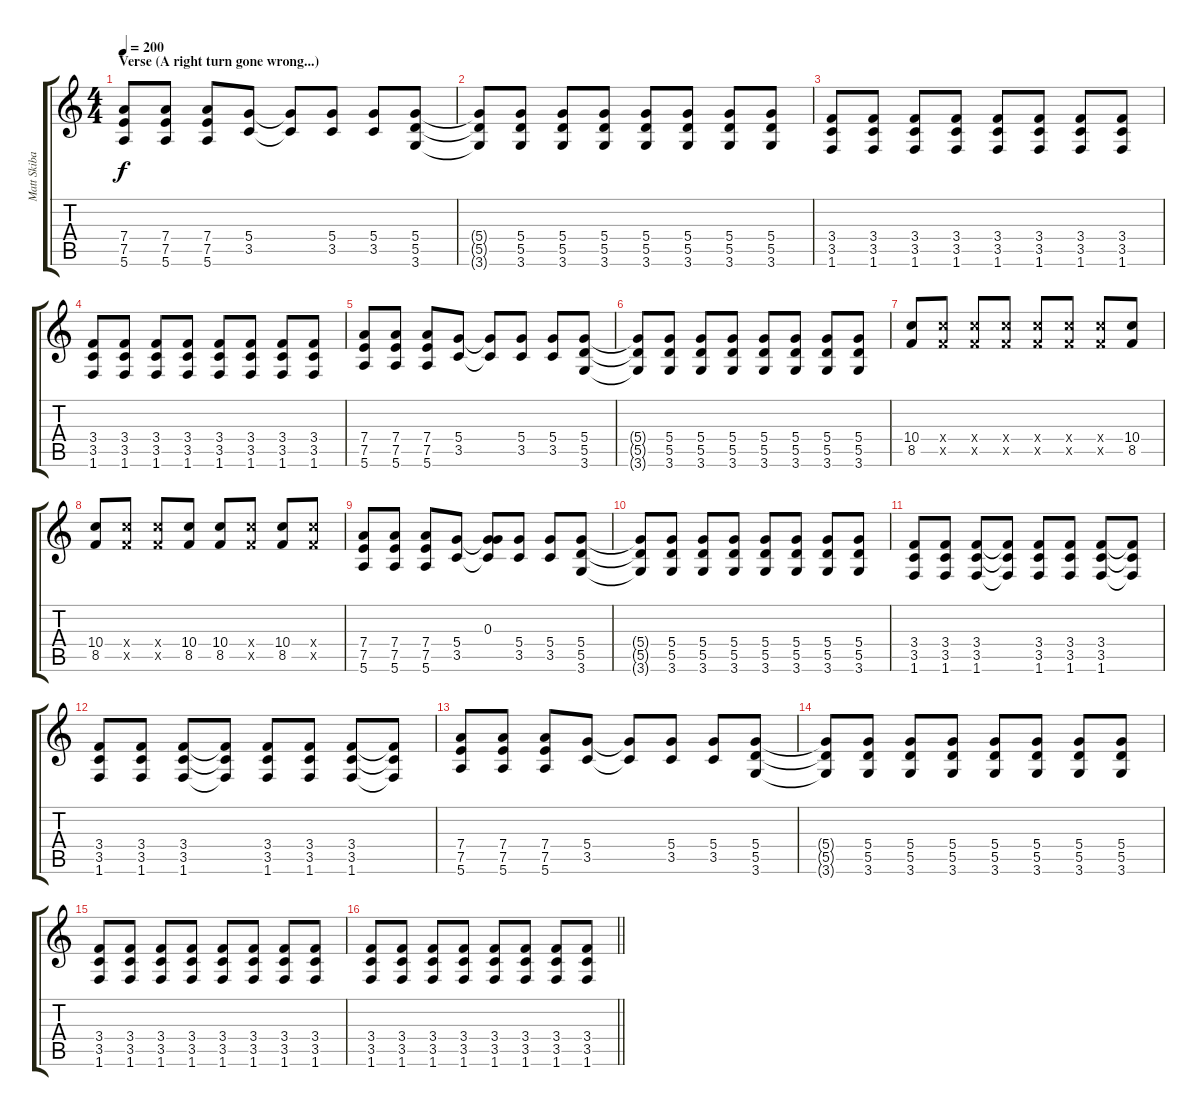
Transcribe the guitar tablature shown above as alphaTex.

\track ("Matt Skiba" "Matt Skiba") {instrument distortionguitar}
\staff {score tabs}
\tuning (E4 B3 G3 D3 A2 E2) {hide}
\ts (4 4)
\section ("" "Verse (A right turn gone wrong...)")
\tempo 200
\clef g2
\ks c
(7.4 7.5 5.6).8{dy f} (7.4 7.5 5.6).8 (7.4 7.5 5.6).8 (5.4 3.5).8 (5.4{t} 3.5{t}).8 (5.4 3.5).8 (5.4 3.5).8 (5.4 5.5 3.6).8 |
(5.4{t} 5.5{t} 3.6{t}).8 (5.4 5.5 3.6).8 (5.4 5.5 3.6).8 (5.4 5.5 3.6).8 (5.4 5.5 3.6).8 (5.4 5.5 3.6).8 (5.4 5.5 3.6).8 (5.4 5.5 3.6).8 |
(3.4 3.5 1.6).8 (3.4 3.5 1.6).8 (3.4 3.5 1.6).8 (3.4 3.5 1.6).8 (3.4 3.5 1.6).8 (3.4 3.5 1.6).8 (3.4 3.5 1.6).8 (3.4 3.5 1.6).8 |
(3.4 3.5 1.6).8 (3.4 3.5 1.6).8 (3.4 3.5 1.6).8 (3.4 3.5 1.6).8 (3.4 3.5 1.6).8 (3.4 3.5 1.6).8 (3.4 3.5 1.6).8 (3.4 3.5 1.6).8 |
(7.4 7.5 5.6).8 (7.4 7.5 5.6).8 (7.4 7.5 5.6).8 (5.4 3.5).8 (5.4{t} 3.5{t}).8 (5.4 3.5).8 (5.4 3.5).8 (5.4 5.5 3.6).8 |
(5.4{t} 5.5{t} 3.6{t}).8 (5.4 5.5 3.6).8 (5.4 5.5 3.6).8 (5.4 5.5 3.6).8 (5.4 5.5 3.6).8 (5.4 5.5 3.6).8 (5.4 5.5 3.6).8 (5.4 5.5 3.6).8 |
(10.4 8.5).8 (10.4{x} 8.5{x}).8 (10.4{x} 8.5{x}).8 (10.4{x} 8.5{x}).8 (10.4{x} 8.5{x}).8 (10.4{x} 8.5{x}).8 (10.4{x} 8.5{x}).8 (10.4 8.5).8 |
(10.4 8.5).8 (10.4{x} 8.5{x}).8 (10.4{x} 8.5{x}).8 (10.4 8.5).8 (10.4 8.5).8 (10.4{x} 8.5{x}).8 (10.4 8.5).8 (10.4{x} 8.5{x}).8 |
(7.4 7.5 5.6).8 (7.4 7.5 5.6).8 (7.4 7.5 5.6).8 (5.4 3.5).8 (0.3 5.4{t} 3.5{t}).8 (5.4 3.5).8 (5.4 3.5).8 (5.4 5.5 3.6).8 |
(5.4{t} 5.5{t} 3.6{t}).8 (5.4 5.5 3.6).8 (5.4 5.5 3.6).8 (5.4 5.5 3.6).8 (5.4 5.5 3.6).8 (5.4 5.5 3.6).8 (5.4 5.5 3.6).8 (5.4 5.5 3.6).8 |
(3.4 3.5 1.6).8 (3.4 3.5 1.6).8 (3.4 3.5 1.6).8 (3.4{t} 3.5{t} 1.6{t}).8 (3.4 3.5 1.6).8 (3.4 3.5 1.6).8 (3.4 3.5 1.6).8 (3.4{t} 3.5{t} 1.6{t}).8 |
(3.4 3.5 1.6).8 (3.4 3.5 1.6).8 (3.4 3.5 1.6).8 (3.4{t} 3.5{t} 1.6{t}).8 (3.4 3.5 1.6).8 (3.4 3.5 1.6).8 (3.4 3.5 1.6).8 (3.4{t} 3.5{t} 1.6{t}).8 |
(7.4 7.5 5.6).8 (7.4 7.5 5.6).8 (7.4 7.5 5.6).8 (5.4 3.5).8 (5.4{t} 3.5{t}).8 (5.4 3.5).8 (5.4 3.5).8 (5.4 5.5 3.6).8 |
(5.4{t} 5.5{t} 3.6{t}).8 (5.4 5.5 3.6).8 (5.4 5.5 3.6).8 (5.4 5.5 3.6).8 (5.4 5.5 3.6).8 (5.4 5.5 3.6).8 (5.4 5.5 3.6).8 (5.4 5.5 3.6).8 |
(3.4 3.5 1.6).8 (3.4 3.5 1.6).8 (3.4 3.5 1.6).8 (3.4 3.5 1.6).8 (3.4 3.5 1.6).8 (3.4 3.5 1.6).8 (3.4 3.5 1.6).8 (3.4 3.5 1.6).8 |
\barLineRight lightlight
(3.4 3.5 1.6).8 (3.4 3.5 1.6).8 (3.4 3.5 1.6).8 (3.4 3.5 1.6).8 (3.4 3.5 1.6).8 (3.4 3.5 1.6).8 (3.4 3.5 1.6).8 (3.4 3.5 1.6).8
